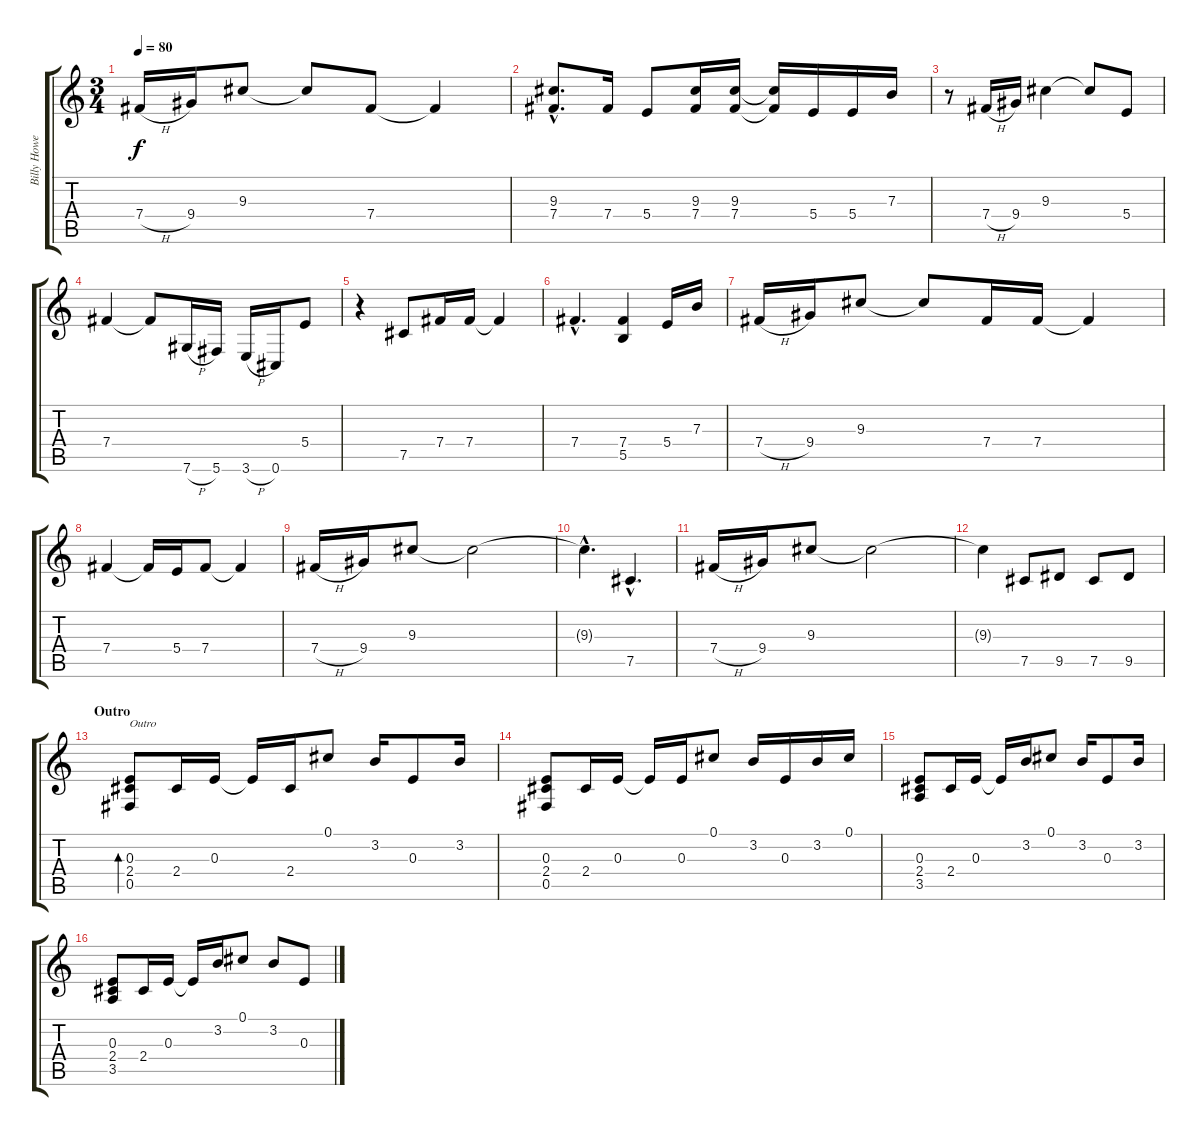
\track ("Billy Howerdel" "Billy Howe") {instrument acousticguitarsteel}
\staff {score tabs}
\tuning (Db4 Ab3 E3 B2 Gb2 Db2) {hide}
\ts (3 4)
\tempo 80
\clef g2
\ks c
7.4{h}.16{dy f} 9.4.16 9.3.8 9.3{t}.8 7.4.8 7.4{t}.4 |
(9.3{hac} 7.4{hac}).8{d} 7.4.16 5.4.8 (9.3 7.4).16 (9.3 7.4).16 (9.3{t} 7.4{t}).16 5.4.16 5.4.16 7.3.16 |
r.8 7.4{h}.16 9.4.16 9.3.4 9.3{t}.8 5.4.8 |
7.4.4 7.4{t}.8 7.6{h}.16 5.6.16 3.6{h}.16 0.6.16 5.4.8 |
r.4 7.5.8 7.4.16 7.4.16 7.4{t}.4 |
7.4{hac}.4{d} (7.4 5.5).4 5.4.16 7.3.16 |
7.4{h}.16 9.4.16 9.3.8 9.3{t}.8 7.4.16 7.4.16 7.4{t}.4 |
7.4.4 7.4{t}.16 5.4.16 7.4.8 7.4{t}.4 |
7.4{h}.16 9.4.16 9.3.8 9.3{t}.2 |
9.3{hac t}.4{d} 7.5{hac}.4{d} |
7.4{h}.16 9.4.16 9.3.8 9.3{t}.2 |
9.3{t}.4 7.5.8 9.5.8 7.5.8 9.5.8 |
\section ("" "Outro")
(0.3 2.4 0.5).8{bd 60 txt "Outro"} 2.4.16 0.3.16 0.3{t}.16 2.4.16 0.1.8 3.2.16 0.3.8 3.2.16 |
(0.3 2.4 0.5).8 2.4.16 0.3.16 0.3{t}.16 0.3.16 0.1.8 3.2.16 0.3.16 3.2.16 0.1.16 |
(0.3 2.4 3.5).8 2.4.16 0.3.16 0.3{t}.16 3.2.16 0.1.8 3.2.16 0.3.8 3.2.16 |
(0.3 2.4 3.5).8 2.4.16 0.3.16 0.3{t}.16 3.2.16 0.1.8 3.2.8 0.3.8
